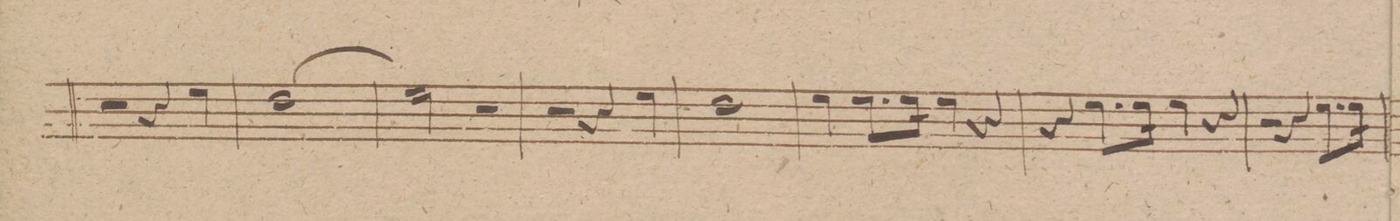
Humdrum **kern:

**kern	**dynam
*I"Corno 2do in A.	*
*clefG2	*
*k[f#]	*
*met(c|)	*
*M2/2	*
2r	.
4r	.
4b\	.
=150	=150
(>1a/	.
=151	=151
2b\)	.
2r	.
=152	=152
2r	.
4r	.
4b\	.
=153	=153
1a/	.
=154	=154
4b\	.
8.b\L	.
16b\Jk	.
4b\	.
4r	.
=155	=155
4r	.
8.b\L	.
16b\Jk	.
4b\	.
4r	.
=156	=156
2r	.
4r	.
8.b\L	.
16b\Jk	.
=157	=157
*-	*-
